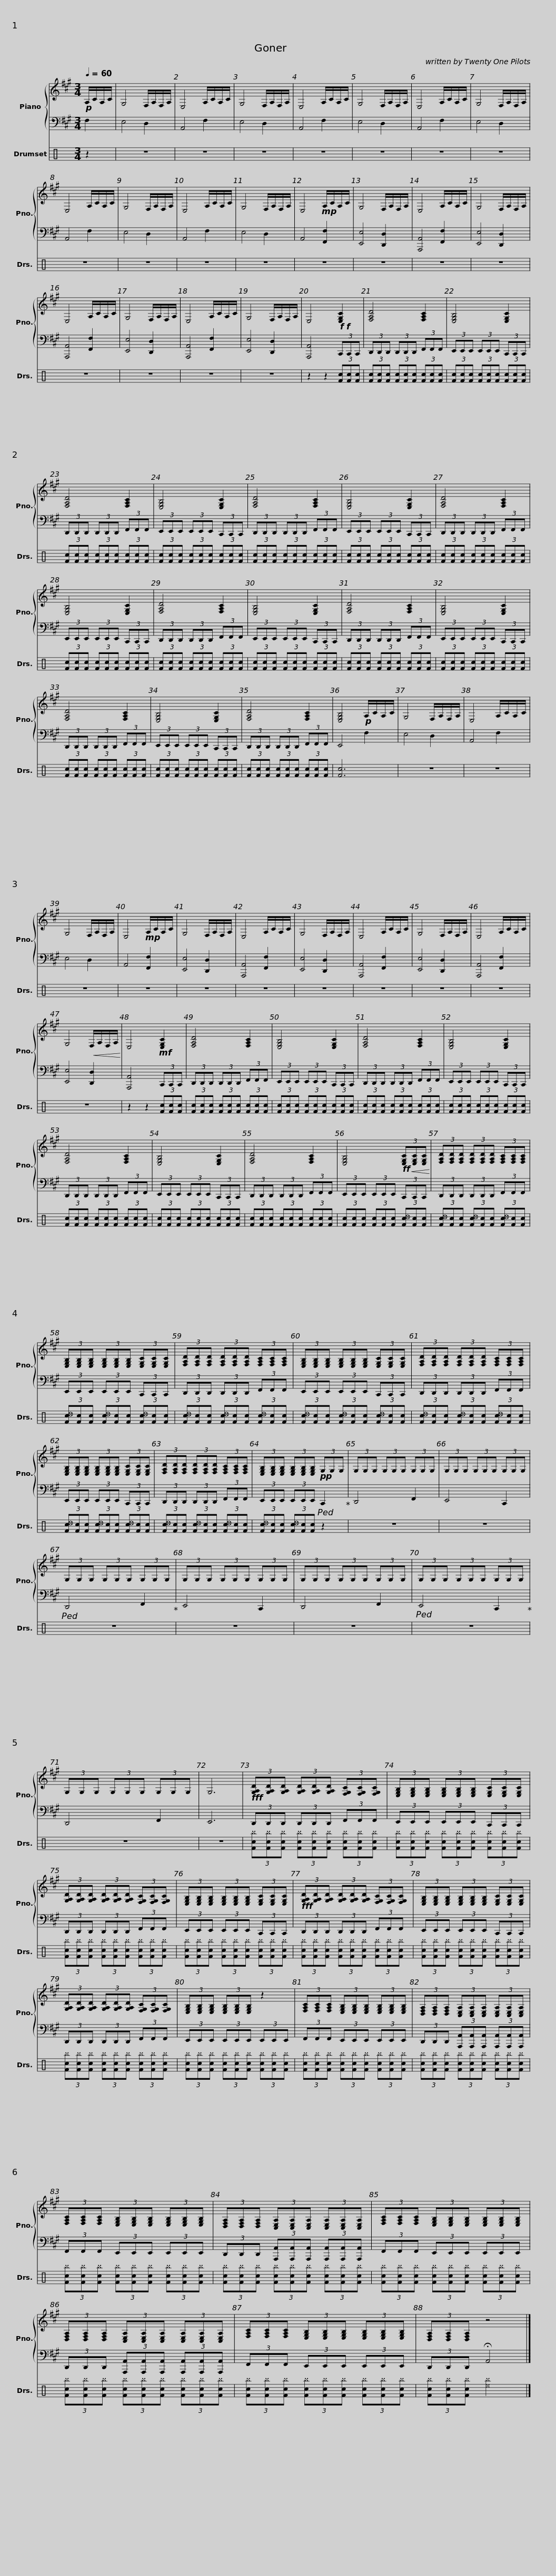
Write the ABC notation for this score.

X:1
%%score { 1 | 2 } 3
L:1/8
Q:1/4=60
M:3/4
I:linebreak $
K:A
V:1 treble
V:2 bass
V:3 perc
K:none
V:1
!p! A,/C/A,/C/ | G,4 F,/A,/F,/A,/ | E,4 A,/C/A,/C/ | G,4 F,/A,/F,/A,/ | E,4 A,/C/A,/C/ | %5
 G,4 F,/A,/F,/A,/ |$ E,4 A,/C/A,/C/ | G,4 F,/A,/F,/A,/ | E,4 A,/C/A,/C/ | G,4 F,/A,/F,/A,/ | %10
 E,4 A,/C/A,/C/ | G,4 F,/A,/F,/A,/ |$ E,4!mp! A,/C/A,/C/ | G,4 F,/A,/F,/A,/ | E,4 A,/C/A,/C/ | %15
 G,4 F,/A,/F,/A,/ | E,4 A,/C/A,/C/ | G,4 F,/A,/F,/A,/ |$ E,4 A,/C/A,/C/ | G,4 F,/A,/F,/A,/ | %20
 E,4!f!!f! [E,G,C]2 | [F,A,D]4 [F,A,C]2 | [E,G,B,]4 [E,G,C]2 |$ [F,A,D]4 [F,A,C]2 | [E,G,B,]4 [E,G,C]2 | %25
 [F,A,D]4 [F,A,C]2 |$ [E,G,B,]4 [E,G,C]2 | [F,A,D]4 [F,A,C]2 | [E,G,B,]4 [E,G,C]2 |$ [F,A,D]4 [F,A,C]2 | %30
 [E,G,B,]4 [E,G,C]2 | [F,A,D]4 [F,A,C]2 |$ [E,G,B,]4 [E,G,C]2 | [F,A,D]4 [F,A,C]2 | [E,G,B,]4 [E,G,C]2 |$ %35
 [F,A,D]4 [F,A,C]2 | [E,G,B,]4!p! A,/C/A,/C/ | G,4 F,/A,/F,/A,/ | E,4 A,/C/A,/C/ | G,4 F,/A,/F,/A,/ |$ %40
 E,4!mp! A,/C/A,/C/ | G,4 F,/A,/F,/A,/ | E,4 A,/C/A,/C/ | G,4 F,/A,/F,/A,/ | E,4 A,/C/A,/C/ | %45
 G,4 F,/A,/F,/A,/ |$ E,4 A,/C/A,/C/ | G,4!<(! F,/A,/F,/A,/!<)! | E,4!mf! [E,G,C]2 | [F,A,D]4 [F,A,C]2 | %50
 [E,G,B,]4 [E,G,C]2 |$ [F,A,D]4 [F,A,C]2 | [E,G,B,]4 [E,G,C]2 | [F,A,D]4 [F,A,C]2 |$ [E,G,B,]4 [E,G,C]2 | %55
 [F,A,D]4 [F,A,C]2 | [E,G,B,]4!ff!!<(! (3[E,G,C][E,G,C][E,G,C]!<)! |$ (3[F,A,D][F,A,D][F,A,D] (3[F,A,D][F,A,D][F,A,D] (3[F,A,C][F,A,C][F,A,C] | (3[E,G,B,][E,G,B,][E,G,B,] (3[E,G,B,][E,G,B,][E,G,B,] (3[E,G,C][E,G,C][E,G,C] | (3[F,A,D][F,A,D][F,A,D] (3[F,A,D][F,A,D][F,A,D] (3[F,A,C][F,A,C][F,A,C] |$ %60
 (3[E,G,B,][E,G,B,][E,G,B,] (3[E,G,B,][E,G,B,][E,G,B,] (3[E,G,C][E,G,C][E,G,C] | (3[F,A,D][F,A,D][F,A,D] (3[F,A,D][F,A,D][F,A,D] (3[F,A,C][F,A,C][F,A,C] | (3[E,G,B,][E,G,B,][E,G,B,] (3[E,G,B,][E,G,B,][E,G,B,] (3[E,G,C][E,G,C][E,G,C] |$ (3[F,A,D][F,A,D][F,A,D] (3[F,A,D][F,A,D][F,A,D] (3[F,A,C][F,A,C][F,A,C] | (3[E,G,B,][E,G,B,][E,G,B,] (3[E,G,B,][E,G,B,][E,G,B,]!pp! (3G,G,G, | %65
 (3G,G,G, (3G,G,G, (3G,G,G, |$ (3G,G,G, (3G,G,G, (3G,G,G, | (3G,G,G, (3G,G,G, (3G,G,G, | (3G,G,G, (3G,G,G, (3G,G,G, |$ (3G,G,G, (3G,G,G, (3G,G,G, | %70
 (3G,G,G, (3G,G,G, (3G,G,G, | (3G,G,G, (3G,G,G, (3G,G,G, | G,6 |$!fff! (3[G,A,D][G,A,D][G,A,D] (3[G,A,D][G,A,D][G,A,D] (3[F,G,C][F,G,C][F,G,C] | (3[E,G,B,][E,G,B,][E,G,B,] (3[E,G,B,][E,G,B,][E,G,B,] (3[E,G,C][E,G,C][E,G,C] |$ %75
 (3[G,A,D][G,A,D][G,A,D] (3[G,A,D][G,A,D][G,A,D] (3[F,G,C][F,G,C][F,G,C] | (3[E,G,B,][E,G,B,][E,G,B,] (3[E,G,B,][E,G,B,][E,G,B,] (3[E,G,C][E,G,C][E,G,C] |$!fff! (3[G,A,D][G,A,D][G,A,D] (3[G,A,D][G,A,D][G,A,D] (3[F,G,C][F,G,C][F,G,C] | (3[E,G,B,][E,G,B,][E,G,B,] (3[E,G,B,][E,G,B,][E,G,B,] (3[E,G,C][E,G,C][E,G,C] |$ (3[G,A,D][G,A,D][G,A,D] (3[G,A,D][G,A,D][G,A,D] (3[F,G,C][F,G,C][F,G,C] | %80
 (3[E,G,B,][E,G,B,][E,G,B,] (3[E,G,B,][E,G,B,][E,G,B,] z2 | (3[F,A,C][F,A,C][F,A,C] (3[E,G,B,][E,G,B,][E,G,B,] (3[E,G,B,][E,G,B,][E,G,B,] |$ (3[D,F,A,][D,F,A,][D,F,A,] (3[C,E,A,][C,E,A,][C,E,A,] (3[C,E,A,][C,E,A,][C,E,A,] | (3[F,A,C][F,A,C][F,A,C] (3[E,G,B,][E,G,B,][E,G,B,] (3[E,G,B,][E,G,B,][E,G,B,] | (3[D,F,A,][D,F,A,][D,F,A,] (3[C,E,A,][C,E,A,][C,E,A,] (3[C,E,A,][C,E,A,][C,E,A,] |$ %85
 (3[F,A,C][F,A,C][F,A,C] (3[E,G,B,][E,G,B,][E,G,B,] (3[E,G,B,][E,G,B,][E,G,B,] | (3[D,F,A,][D,F,A,][D,F,A,] (3[C,E,A,][C,E,A,][C,E,A,] (3[C,E,A,][C,E,A,][C,E,A,] | (3[F,A,C][F,A,C][F,A,C] (3[E,G,B,][E,G,B,][E,G,B,] (3[E,G,B,][E,G,B,][E,G,B,] | (3[D,F,A,][D,F,A,][D,F,A,] z4 |] %89
V:2
 F,2 | E,4 D,2 | A,,4 F,2 | E,4 D,2 | A,,4 F,2 | %5
 E,4 D,2 |$ A,,4 F,2 | E,4 D,2 | A,,4 F,2 | E,4 D,2 | %10
 A,,4 F,2 | E,4 D,2 |$ A,,4 [F,,F,]2 | [E,,E,]4 [D,,D,]2 | [A,,,A,,]4 [F,,F,]2 | %15
 [E,,E,]4 [D,,D,]2 | [A,,,A,,]4 [F,,F,]2 | [E,,E,]4 [D,,D,]2 |$ [A,,,A,,]4 [F,,F,]2 | [E,,E,]4 [D,,D,]2 | %20
 [A,,,A,,]4 (3C,,C,,C,, | (3D,,D,,D,, (3D,,D,,D,, (3F,,F,,F,, | (3E,,E,,E,, (3E,,E,,E,, (3C,,C,,C,, |$ (3D,,D,,D,, (3D,,D,,D,, (3F,,F,,F,, | (3E,,E,,E,, (3E,,E,,E,, (3C,,C,,C,, | %25
 (3D,,D,,D,, (3D,,D,,D,, (3F,,F,,F,, |$ (3E,,E,,E,, (3E,,E,,E,, (3C,,C,,C,, | (3D,,D,,D,, (3D,,D,,D,, (3F,,F,,F,, | (3E,,E,,E,, (3E,,E,,E,, (3C,,C,,C,, |$ (3D,,D,,D,, (3D,,D,,D,, (3F,,F,,F,, | %30
 (3E,,E,,E,, (3E,,E,,E,, (3C,,C,,C,, | (3D,,D,,D,, (3D,,D,,D,, (3F,,F,,F,, |$ (3E,,E,,E,, (3E,,E,,E,, (3C,,C,,C,, | (3D,,D,,D,, (3D,,D,,D,, (3F,,F,,F,, | (3E,,E,,E,, (3E,,E,,E,, (3C,,C,,C,, |$ %35
 (3D,,D,,D,, (3D,,D,,D,, (3F,,F,,F,, | E,,4 F,2 | E,4 D,2 | A,,4 F,2 | E,4 D,2 |$ %40
 A,,4 [F,,F,]2 | [E,,E,]4 [D,,D,]2 | [A,,,A,,]4 [F,,F,]2 | [E,,E,]4 [D,,D,]2 | [A,,,A,,]4 [F,,F,]2 | %45
 [E,,E,]4 [D,,D,]2 |$ [A,,,A,,]4 [F,,F,]2 | [E,,E,]4 [D,,D,]2 | [A,,,A,,]4 (3C,,C,,C,, | (3D,,D,,D,, (3D,,D,,D,, (3F,,F,,F,, | %50
 (3E,,E,,E,, (3E,,E,,E,, (3C,,C,,C,, |$ (3D,,D,,D,, (3D,,D,,D,, (3F,,F,,F,, | (3E,,E,,E,, (3E,,E,,E,, (3C,,C,,C,, | (3D,,D,,D,, (3D,,D,,D,, (3F,,F,,F,, |$ (3E,,E,,E,, (3E,,E,,E,, (3C,,C,,C,, | %55
 (3D,,D,,D,, (3D,,D,,D,, (3F,,F,,F,, | (3E,,E,,E,, (3E,,E,,E,, (3C,,C,,C,, |$ (3D,,D,,D,, (3D,,D,,D,, (3F,,F,,F,, | (3E,,E,,E,, (3E,,E,,E,, (3C,,C,,C,, | (3D,,D,,D,, (3D,,D,,D,, (3F,,F,,F,, |$ %60
 (3E,,E,,E,, (3E,,E,,E,, (3C,,C,,C,, | (3D,,D,,D,, (3D,,D,,D,, (3F,,F,,F,, | (3E,,E,,E,, (3E,,E,,E,, (3C,,C,,C,, |$ (3D,,D,,D,, (3D,,D,,D,, (3F,,F,,F,, | (3E,,E,,E,, (3E,,E,,E,,!ped! C,,2!ped-up! | %65
 D,,4 F,,2 |$ E,,4 C,,2 |!ped! D,,4 F,,2!ped-up! | E,,4 C,,2 |$ D,,4 F,,2 | %70
!ped! E,,4 C,,2!ped-up! | D,,4 F,,2 | E,,6 |$ (3D,,D,,D,, (3D,,D,,D,, (3F,,F,,F,, | (3E,,E,,E,, (3E,,E,,E,, (3C,,C,,C,, |$ %75
 (3D,,D,,D,, (3D,,D,,D,, (3F,,F,,F,, | (3E,,E,,E,, (3E,,E,,E,, (3C,,C,,C,, |$ (3D,,D,,D,, (3D,,D,,D,, (3F,,F,,F,, | (3E,,E,,E,, (3E,,E,,E,, (3C,,C,,C,, |$ (3D,,D,,D,, (3D,,D,,D,, (3F,,F,,F,, | %80
 (3E,,E,,E,, (3E,,E,,E,, (3E,,E,,E,, | (3F,,F,,F,, (3E,,E,,E,, (3E,,E,,E,, |$ (3D,,D,,D,, (3[A,,,A,,][A,,,A,,][A,,,A,,] (3[A,,,A,,][A,,,A,,][A,,,A,,] | (3F,,F,,F,, (3E,,E,,E,, (3E,,E,,E,, | (3D,,D,,D,, (3[A,,,A,,][A,,,A,,][A,,,A,,] (3[A,,,A,,][A,,,A,,][A,,,A,,] |$ %85
 (3F,,F,,F,, (3E,,E,,E,, (3E,,E,,E,, | (3D,,D,,D,, (3[A,,,A,,][A,,,A,,][A,,,A,,] (3[A,,,A,,][A,,,A,,][A,,,A,,] | (3F,,F,,F,, (3E,,E,,E,, (3E,,E,,E,, | (3D,,D,,D,, !fermata!A,,4 |] %89
V:3
[K:C] z2 | z6 | z6 | z6 | z6 | %5
 z6 |$ z6 | z6 | z6 | z6 | %10
 z6 | z6 |$ z6 | z6 | z6 | %15
 z6 | z6 | z6 |$ z6 | z6 | %20
 z2 z2 (3[Fc][Fc][Fc] | (3[Fc][Fc][Fc] (3[Fc][Fc][Fc] (3[Fc][Fc][Fc] | (3[Fc][Fc][Fc] (3[Fc][Fc][Fc] (3[Fc][Fc][Fc] |$ (3[Fc][Fc][Fc] (3[Fc][Fc][Fc] (3[Fc][Fc][Fc] | (3[Fc][Fc][Fc] (3[Fc][Fc][Fc] (3[Fc][Fc][Fc] | %25
 (3[Fc][Fc][Fc] (3[Fc][Fc][Fc] (3[Fc][Fc][Fc] |$ (3[Fc][Fc][Fc] (3[Fc][Fc][Fc] (3[Fc][Fc][Fc] | (3[Fc][Fc][Fc] (3[Fc][Fc][Fc] (3[Fc][Fc][Fc] | (3[Fc][Fc][Fc] (3[Fc][Fc][Fc] (3[Fc][Fc][Fc] |$ (3[Fc][Fc][Fc] (3[Fc][Fc][Fc] (3[Fc][Fc][Fc] | %30
 (3[Fc][Fc][Fc] (3[Fc][Fc][Fc] (3[Fc][Fc][Fc] | (3[Fc][Fc][Fc] (3[Fc][Fc][Fc] (3[Fc][Fc][Fc] |$ (3[Fc][Fc][Fc] (3[Fc][Fc][Fc] (3[Fc][Fc][Fc] | (3[Fc][Fc][Fc] (3[Fc][Fc][Fc] (3[Fc][Fc][Fc] | (3[Fc][Fc][Fc] (3[Fc][Fc][Fc] (3[Fc][Fc][Fc] |$ %35
 (3[Fc][Fc][Fc] (3[Fc][Fc][Fc] (3[Fc][Fc][Fc] | [Fc]6 | z6 | z6 | z6 |$ %40
 z6 | z6 | z6 | z6 | z6 | %45
 z6 |$ z6 | z6 | z2 z2 (3[Fc][Fc][Fc] | (3[Fc][Fc][Fc] (3[Fc][Fc][Fc] (3[Fc][Fc][Fc] | %50
 (3[Fc][Fc][Fc] (3[Fc][Fc][Fc] (3[Fc][Fc][Fc] |$ (3[Fc][Fc][Fc] (3[Fc][Fc][Fc] (3[Fc][Fc][Fc] | (3[Fc][Fc][Fc] (3[Fc][Fc][Fc] (3[Fc][Fc][Fc] | (3[Fc][Fc][Fc] (3[Fc][Fc][Fc] (3[Fc][Fc][Fc] |$ (3[Fc][Fc][Fc] (3[Fc][Fc][Fc] (3[Fc][Fc][Fc] | %55
 (3[Fc][Fc][Fc] (3[Fc][Fc][Fc] (3[Fc][Fc][Fc] | (3[Fc][Fc][Fc] (3[Fc][Fc][Fc] (3[Fc_d][Fc][Fc] |$ (3[Fc_d][Fc][Fc] (3[Fc_d][Fc][Fc] (3[Fc_d][Fc][Fc] | (3[Fc_d][Fc][Fc] (3[Fc_d][Fc][Fc] (3[Fc_d][Fc][Fc] | (3[Fc_d][Fc][Fc] (3[Fc_d][Fc][Fc] (3[Fc_d][Fc][Fc] |$ %60
 (3[Fc_d][Fc][Fc] (3[Fc_d][Fc][Fc] (3[Fc_d][Fc][Fc] | (3[Fc_d][Fc][Fc] (3[Fc_d][Fc][Fc] (3[Fc_d][Fc][Fc] | (3[Fc_d][Fc][Fc] (3[Fc_d][Fc][Fc] (3[Fc_d][Fc][Fc] |$ (3[Fc_d][Fc][Fc] (3[Fc_d][Fc][Fc] (3[Fc_d][Fc][Fc] | (3[Fc_d][Fc][Fc] (3[Fc_d][Fc][Fc] z2 | %65
 z6 |$ z6 | z6 | z6 |$ z6 | %70
 z6 | z6 | z6 |$ (3[Fc^b][Fc^b][Fc^b] (3[Fc^b][Fc^b][Fc^b] (3[Fc^b][Fc^b][Fc^b] | (3[Fc^b][Fc^b][Fc^b] (3[Fc^b][Fc^b][Fc^b] (3[Fc^b][Fc^b][Fc^b] |$ %75
 (3[Fc^b][Fc^b][Fc^b] (3[Fc^b][Fc^b][Fc^b] (3[Fc^b][Fc^b][Fc^b] | (3[Fc^b][Fc^b][Fc^b] (3[Fc^b][Fc^b][Fc^b] (3[Fc^b][Fc^b][Fc^b] |$ (3[Fc^b][Fc^b][Fc^b] (3[Fc^b][Fc^b][Fc^b] (3[Fc^b][Fc^b][Fc^b] | (3[Fc^b][Fc^b][Fc^b] (3[Fc^b][Fc^b][Fc^b] (3[Fc^b][Fc^b][Fc^b] |$ (3[Fc^b][Fc^b][Fc^b] (3[Fc^b][Fc^b][Fc^b] (3[Fc^b][Fc^b][Fc^b] | %80
 (3[Fc^b][Fc^b][Fc^b] (3[Fc^b][Fc^b][Fc^b] (3[Fc^b][Fc^b][Fc^b] | (3[Fc^b][Fc^b][Fc^b] (3[Fc^b][Fc^b][Fc^b] (3[Fc^b][Fc^b][Fc^b] |$ (3[Fc^b][Fc^b][Fc^b] (3[Fc^b][Fc^b][Fc^b] (3[Fc^b][Fc^b][Fc^b] | (3[Fc^b][Fc^b][Fc^b] (3[Fc^b][Fc^b][Fc^b] (3[Fc^b][Fc^b][Fc^b] | (3[Fc^b][Fc^b][Fc^b] (3[Fc^b][Fc^b][Fc^b] (3[Fc^b][Fc^b][Fc^b] |$ %85
 (3[Fc^b][Fc^b][Fc^b] (3[Fc^b][Fc^b][Fc^b] (3[Fc^b][Fc^b][Fc^b] | (3[Fc^b][Fc^b][Fc^b] (3[Fc^b][Fc^b][Fc^b] (3[Fc^b][Fc^b][Fc^b] | (3[Fc^b][Fc^b][Fc^b] (3[Fc^b][Fc^b][Fc^b] (3[Fc^b][Fc^b][Fc^b] | (3[Fc^b][Fc^b][Fc^b] [^e^b]4 |] %89
